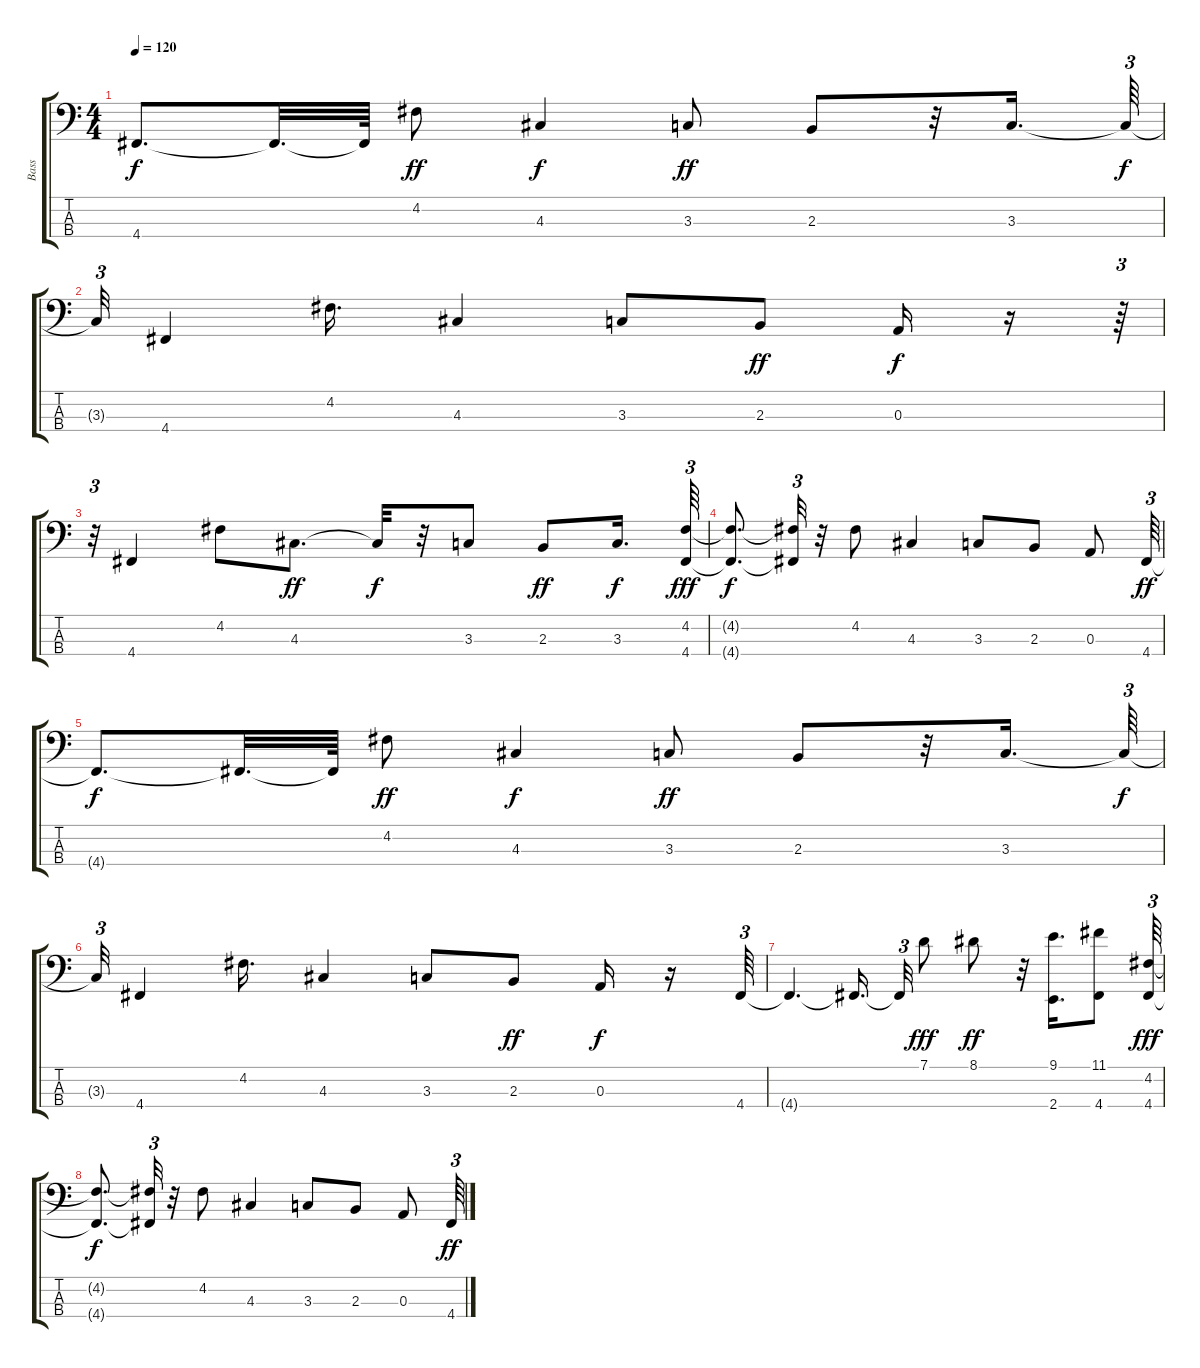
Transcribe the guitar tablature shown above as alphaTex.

\track ("Bass" "Bass") {instrument electricbasspick}
\staff {score tabs}
\tuning (G2 D2 A1 D1) {hide}
\ts (4 4)
\tempo 120
\clef f4
\ks c
4.4{t}.8{d dy f} 4.4{t}.32{d} 4.4{t}.64 4.2.8{dy ff} 4.3.4{dy f} 3.3.8{dy ff} 2.3.8 r.32 3.3.16{d} 3.3{t}.64{tu (3 2) dy f} |
3.3{t}.32{tu (3 2)} 4.4.4 4.2.16{d} 4.3.4 3.3.8 2.3.8{dy ff} 0.3.16{dy f} r.16 r.64{tu (3 2)} |
r.32{tu (3 2)} 4.4.4 4.2.8 4.3.8{d dy ff} 4.3{t}.32{dy f} r.32 3.3.8 2.3.8{dy ff} 3.3.16{d dy f} (4.2 4.4).64{tu (3 2) dy fff} |
(4.2{t} 4.4{t}).8{d dy f} (4.2{t} 4.4{t}).32{tu (3 2)} r.32 4.2.8 4.3.4 3.3.8 2.3.8 0.3.8 4.4.64{tu (3 2) dy ff} |
4.4{t}.8{d dy f} 4.4{t}.32{d} 4.4{t}.64 4.2.8{dy ff} 4.3.4{dy f} 3.3.8{dy ff} 2.3.8 r.32 3.3.16{d} 3.3{t}.64{tu (3 2) dy f} |
3.3{t}.32{tu (3 2)} 4.4.4 4.2.16{d} 4.3.4 3.3.8 2.3.8{dy ff} 0.3.16{dy f} r.16 4.4.64{tu (3 2)} |
4.4{t}.4{d} 4.4{t}.16{d} 4.4{t}.32{tu (3 2)} 7.1.8{dy fff} 8.1.8{dy ff} r.32 (9.1 2.4).16{d} (11.1 4.4).8 (4.2 4.4).64{tu (3 2) dy fff} |
(4.2{t} 4.4{t}).8{d dy f} (4.2{t} 4.4{t}).32{tu (3 2)} r.32 4.2.8 4.3.4 3.3.8 2.3.8 0.3.8 4.4.64{tu (3 2) dy ff}
